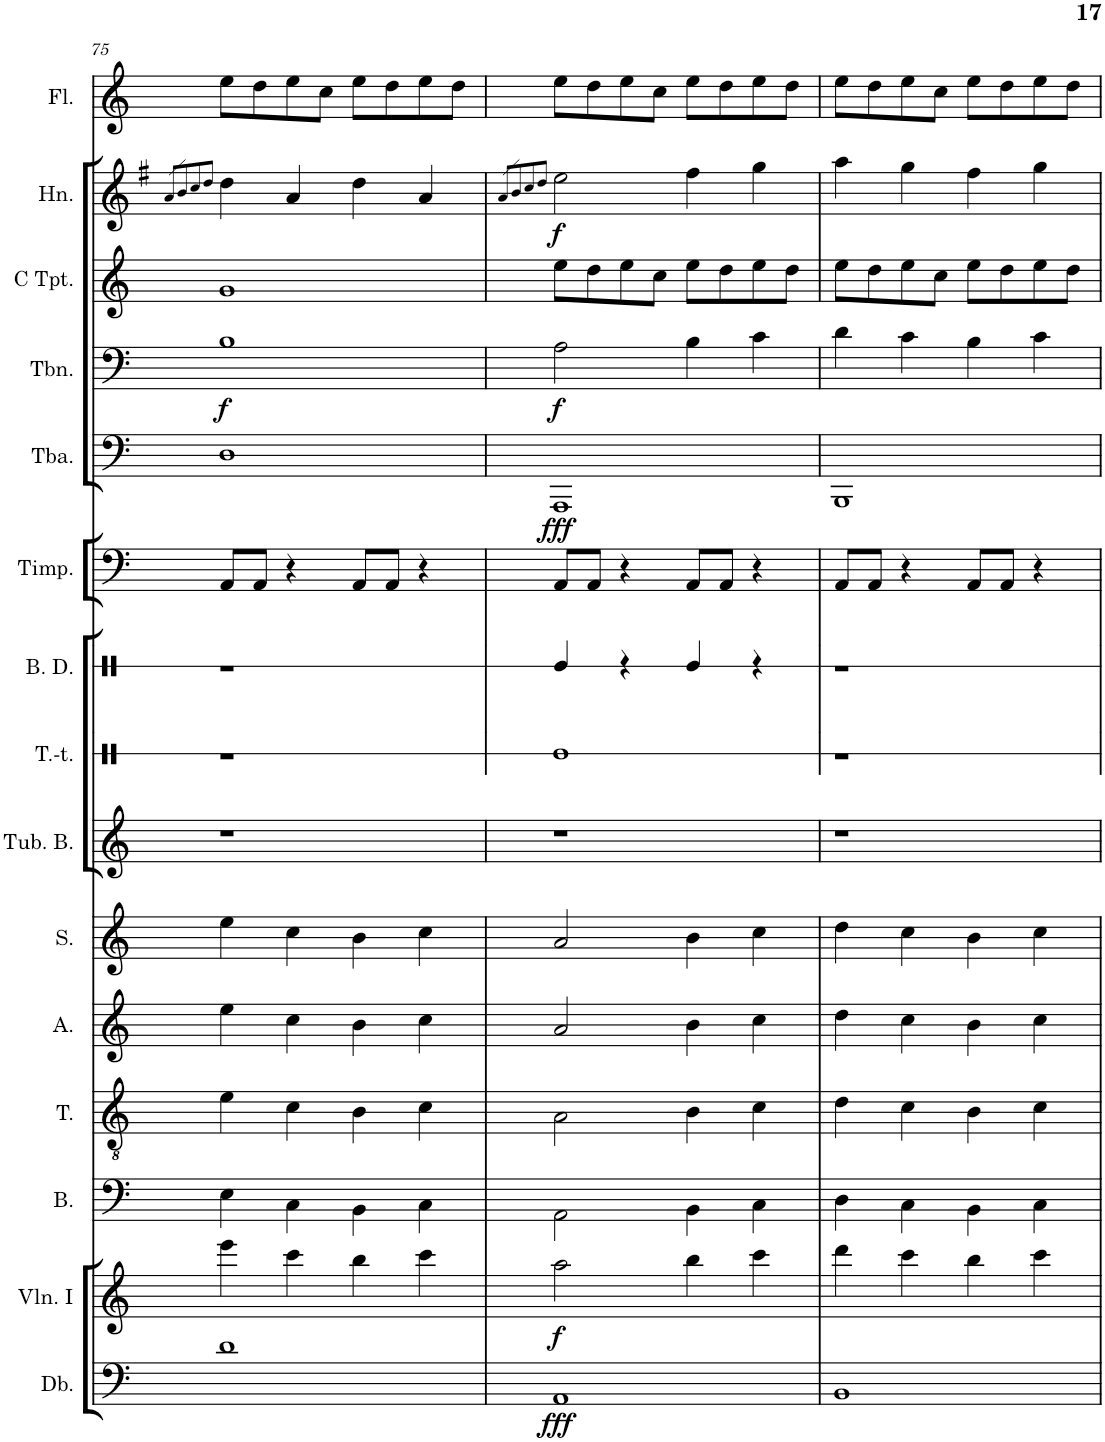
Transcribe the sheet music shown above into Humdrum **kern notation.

**kern	**dynam	**kern	**dynam	**kern	**kern	**kern	**kern	**kern	**kern	**kern	**kern	**kern	**dynam	**kern	**dynam	**kern	**kern	**dynam	**kern
*part15	*part15	*part14	*part14	*part13	*part12	*part11	*part10	*part9	*part8	*part7	*part6	*part5	*part5	*part4	*part4	*part3	*part2	*part2	*part1
*staff15	*staff15	*staff14	*staff14	*staff13	*staff12	*staff11	*staff10	*staff9	*staff8	*staff7	*staff6	*staff5	*staff5	*staff4	*staff4	*staff3	*staff2	*staff2	*staff1
*I"Double Bass	*	*I"Violin I	*	*I"Bass	*I"Tenor	*I"Alto	*I"Soprano	*I"Tubular Bells	*I"Tam-tam	*I"Bass Drum	*I"Timpani	*I"Tuba	*	*I"Trombone	*	*I"Trumpet in C	*I"Horn in F	*	*I"Flute
*I'Db.	*	*I'Vln. I	*	*I'B.	*I'T.	*I'A.	*I'S.	*I'Tub. B.	*I'T.-t.	*I'B. D.	*I'Timp.	*I'Tba.	*	*I'Tbn.	*	*	*I'Hn.	*	*I'Fl.
!!LO:PB:g=z
*clefF4	*	*clefG2	*	*clefF4	*clefGv2	*clefG2	*clefG2	*clefG2	*clefX	*clefX	*clefF4	*clefF4	*	*clefF4	*	*clefG2	*clefG2	*	*clefG2
*Trd7c12	*	*	*	*	*	*	*	*	*	*	*	*	*	*	*	*	*Trd4c7	*	*Trd-7c-12
*k[]	*	*k[]	*	*k[]	*k[]	*k[]	*k[]	*k[]	*k[]	*k[]	*k[]	*k[]	*	*k[]	*	*k[]	*k[f#]	*	*k[]
*M4/4	*	*M4/4	*	*M4/4	*M4/4	*M4/4	*M4/4	*M4/4	*M4/4	*M4/4	*M4/4	*M4/4	*	*M4/4	*	*M4/4	*M4/4	*	*M4/4
=75	=75	=75	=75	=75	=75	=75	=75	=75	=75	=75	=75	=75	=75	=75	=75	=75	=75	=75	=75
.	.	.	.	.	.	.	.	.	.	.	.	.	.	.	.	.	8qa/L	.	.
.	.	.	.	.	.	.	.	.	.	.	.	.	.	.	.	.	8qb/	.	.
.	.	.	.	.	.	.	.	.	.	.	.	.	.	.	.	.	8qcc/	.	.
.	.	.	.	.	.	.	.	.	.	.	.	.	.	.	.	.	8qdd/J	.	.
!	!	!	!	!	!	!	!	!	!	!	!	!	!	!	!LO:DY:b	!	!	!	!
1d	.	4eee\	.	4E\	4e\	4ee\	4ee\	1r	1r	1r	8AA/L	1D	.	1B	f	1g	4dd\	.	8ee\L
.	.	.	.	.	.	.	.	.	.	.	8AA/J	.	.	.	.	.	.	.	8dd\
.	.	4ccc\	.	4C\	4c\	4cc\	4cc\	.	.	.	4r	.	.	.	.	.	4a/	.	8ee\
.	.	.	.	.	.	.	.	.	.	.	.	.	.	.	.	.	.	.	8cc\J
.	.	4bb\	.	4BB\	4B\	4b\	4b\	.	.	.	8AA/L	.	.	.	.	.	4dd\	.	8ee\L
.	.	.	.	.	.	.	.	.	.	.	8AA/J	.	.	.	.	.	.	.	8dd\
.	.	4ccc\	.	4C\	4c\	4cc\	4cc\	.	.	.	4r	.	.	.	.	.	4a/	.	8ee\
.	.	.	.	.	.	.	.	.	.	.	.	.	.	.	.	.	.	.	8dd\J
=76	=76	=76	=76	=76	=76	=76	=76	=76	=76	=76	=76	=76	=76	=76	=76	=76	=76	=76	=76
.	.	.	.	.	.	.	.	.	.	.	.	.	.	.	.	.	8qa/L	.	.
.	.	.	.	.	.	.	.	.	.	.	.	.	.	.	.	.	8qb/	.	.
.	.	.	.	.	.	.	.	.	.	.	.	.	.	.	.	.	8qcc/	.	.
.	.	.	.	.	.	.	.	.	.	.	.	.	.	.	.	.	8qdd/J	.	.
!	!LO:DY:b	!	!LO:DY:b	!	!	!	!	!	!	!	!	!	!LO:DY:b	!	!LO:DY:b	!	!	!LO:DY:b	!
1AA	fff	2aa\	f	2AA\	2A\	2a/	2a/	1r	1ff	4Re/	8AA/L	1AAA	fff	2A\	f	8ee\L	2ee\	f	8ee\L
.	.	.	.	.	.	.	.	.	.	.	8AA/J	.	.	.	.	8dd\	.	.	8dd\
.	.	.	.	.	.	.	.	.	.	4r	4r	.	.	.	.	8ee\	.	.	8ee\
.	.	.	.	.	.	.	.	.	.	.	.	.	.	.	.	8cc\J	.	.	8cc\J
.	.	4bb\	.	4BB\	4B\	4b\	4b\	.	.	4Re/	8AA/L	.	.	4B\	.	8ee\L	4ff#\	.	8ee\L
.	.	.	.	.	.	.	.	.	.	.	8AA/J	.	.	.	.	8dd\	.	.	8dd\
.	.	4ccc\	.	4C\	4c\	4cc\	4cc\	.	.	4r	4r	.	.	4c\	.	8ee\	4gg\	.	8ee\
.	.	.	.	.	.	.	.	.	.	.	.	.	.	.	.	8dd\J	.	.	8dd\J
=77	=77	=77	=77	=77	=77	=77	=77	=77	=77	=77	=77	=77	=77	=77	=77	=77	=77	=77	=77
1BB	.	4ddd\	.	4D\	4d\	4dd\	4dd\	1r	1r	1r	8AA/L	1BBB	.	4d\	.	8ee\L	4aa\	.	8ee\L
.	.	.	.	.	.	.	.	.	.	.	8AA/J	.	.	.	.	8dd\	.	.	8dd\
.	.	4ccc\	.	4C\	4c\	4cc\	4cc\	.	.	.	4r	.	.	4c\	.	8ee\	4gg\	.	8ee\
.	.	.	.	.	.	.	.	.	.	.	.	.	.	.	.	8cc\J	.	.	8cc\J
.	.	4bb\	.	4BB\	4B\	4b\	4b\	.	.	.	8AA/L	.	.	4B\	.	8ee\L	4ff#\	.	8ee\L
.	.	.	.	.	.	.	.	.	.	.	8AA/J	.	.	.	.	8dd\	.	.	8dd\
.	.	4ccc\	.	4C\	4c\	4cc\	4cc\	.	.	.	4r	.	.	4c\	.	8ee\	4gg\	.	8ee\
.	.	.	.	.	.	.	.	.	.	.	.	.	.	.	.	8dd\J	.	.	8dd\J
=	=	=	=	=	=	=	=	=	=	=	=	=	=	=	=	=	=	=	=
*-	*-	*-	*-	*-	*-	*-	*-	*-	*-	*-	*-	*-	*-	*-	*-	*-	*-	*-	*-
